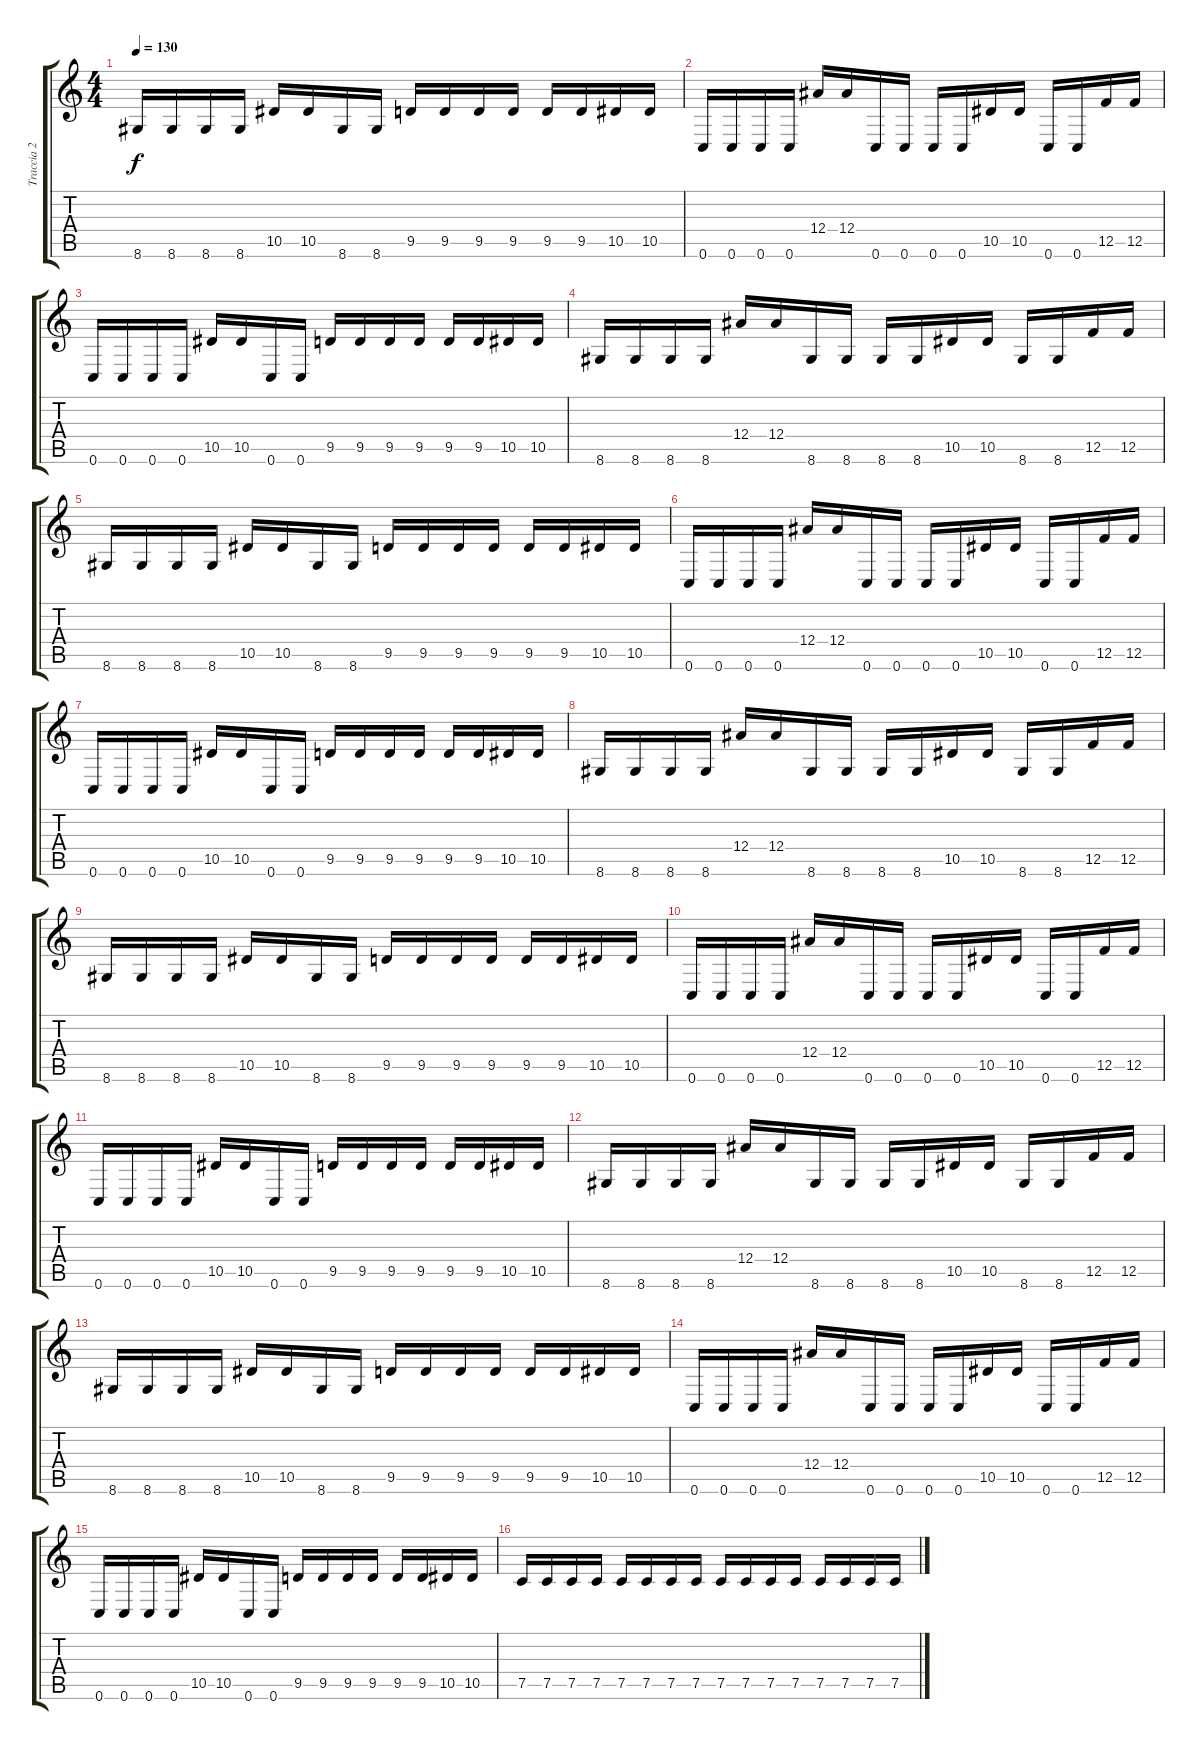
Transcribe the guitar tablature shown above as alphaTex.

\track ("Traccia 2" "Traccia 2") {instrument distortionguitar}
\staff {score tabs}
\tuning (C4 G3 Eb3 Bb2 F2 C2) {hide}
\ts (4 4)
\tempo 130
\clef g2
\ks c
8.6.16{dy f} 8.6.16 8.6.16 8.6.16 10.5.16 10.5.16 8.6.16 8.6.16 9.5.16 9.5.16 9.5.16 9.5.16 9.5.16 9.5.16 10.5.16 10.5.16 |
0.6.16 0.6.16 0.6.16 0.6.16 12.4.16 12.4.16 0.6.16 0.6.16 0.6.16 0.6.16 10.5.16 10.5.16 0.6.16 0.6.16 12.5.16 12.5.16 |
0.6.16 0.6.16 0.6.16 0.6.16 10.5.16 10.5.16 0.6.16 0.6.16 9.5.16 9.5.16 9.5.16 9.5.16 9.5.16 9.5.16 10.5.16 10.5.16 |
8.6.16 8.6.16 8.6.16 8.6.16 12.4.16 12.4.16 8.6.16 8.6.16 8.6.16 8.6.16 10.5.16 10.5.16 8.6.16 8.6.16 12.5.16 12.5.16 |
8.6.16 8.6.16 8.6.16 8.6.16 10.5.16 10.5.16 8.6.16 8.6.16 9.5.16 9.5.16 9.5.16 9.5.16 9.5.16 9.5.16 10.5.16 10.5.16 |
0.6.16 0.6.16 0.6.16 0.6.16 12.4.16 12.4.16 0.6.16 0.6.16 0.6.16 0.6.16 10.5.16 10.5.16 0.6.16 0.6.16 12.5.16 12.5.16 |
0.6.16 0.6.16 0.6.16 0.6.16 10.5.16 10.5.16 0.6.16 0.6.16 9.5.16 9.5.16 9.5.16 9.5.16 9.5.16 9.5.16 10.5.16 10.5.16 |
8.6.16 8.6.16 8.6.16 8.6.16 12.4.16 12.4.16 8.6.16 8.6.16 8.6.16 8.6.16 10.5.16 10.5.16 8.6.16 8.6.16 12.5.16 12.5.16 |
8.6.16 8.6.16 8.6.16 8.6.16 10.5.16 10.5.16 8.6.16 8.6.16 9.5.16 9.5.16 9.5.16 9.5.16 9.5.16 9.5.16 10.5.16 10.5.16 |
0.6.16 0.6.16 0.6.16 0.6.16 12.4.16 12.4.16 0.6.16 0.6.16 0.6.16 0.6.16 10.5.16 10.5.16 0.6.16 0.6.16 12.5.16 12.5.16 |
0.6.16 0.6.16 0.6.16 0.6.16 10.5.16 10.5.16 0.6.16 0.6.16 9.5.16 9.5.16 9.5.16 9.5.16 9.5.16 9.5.16 10.5.16 10.5.16 |
8.6.16 8.6.16 8.6.16 8.6.16 12.4.16 12.4.16 8.6.16 8.6.16 8.6.16 8.6.16 10.5.16 10.5.16 8.6.16 8.6.16 12.5.16 12.5.16 |
8.6.16 8.6.16 8.6.16 8.6.16 10.5.16 10.5.16 8.6.16 8.6.16 9.5.16 9.5.16 9.5.16 9.5.16 9.5.16 9.5.16 10.5.16 10.5.16 |
0.6.16 0.6.16 0.6.16 0.6.16 12.4.16 12.4.16 0.6.16 0.6.16 0.6.16 0.6.16 10.5.16 10.5.16 0.6.16 0.6.16 12.5.16 12.5.16 |
0.6.16 0.6.16 0.6.16 0.6.16 10.5.16 10.5.16 0.6.16 0.6.16 9.5.16 9.5.16 9.5.16 9.5.16 9.5.16 9.5.16 10.5.16 10.5.16 |
7.5.16 7.5.16 7.5.16 7.5.16 7.5.16 7.5.16 7.5.16 7.5.16 7.5.16 7.5.16 7.5.16 7.5.16 7.5.16 7.5.16 7.5.16 7.5.16
